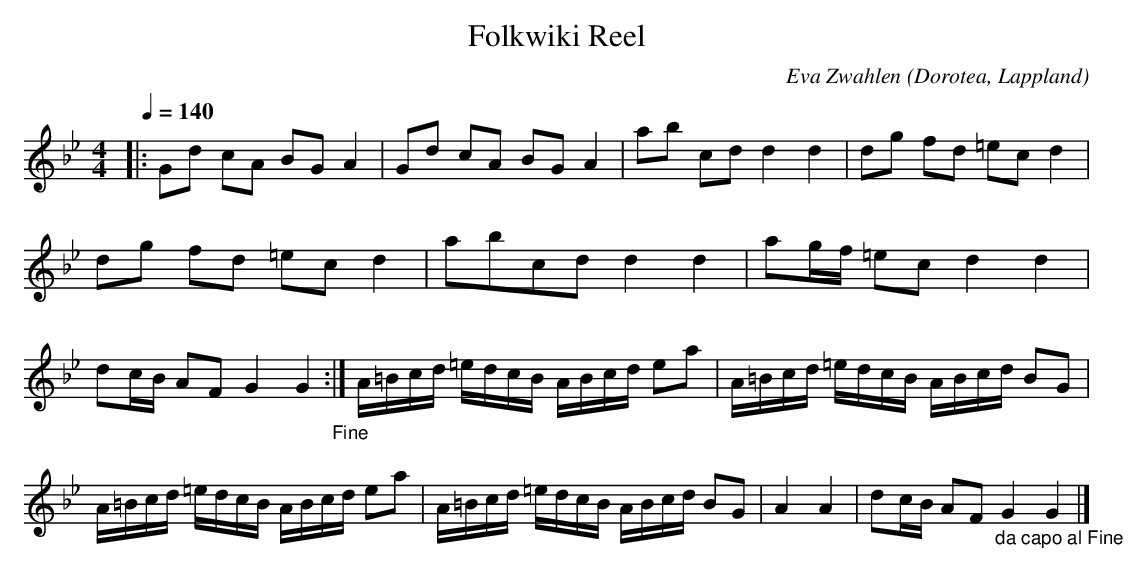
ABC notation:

X:1
T:Folkwiki Reel
O:Dorotea, Lappland
C: Eva Zwahlen
M:4/4
L:1/16
K:Gm
Q: 1/4=140
|: G2d2 c2A2 B2G2 A4 | G2d2 c2A2 B2G2 A4 | a2b2 c2d2 d4 d4 | d2g2 f2d2 =e2c2 d4 | d2g2 f2d2 =e2c2 d4 | a2b2c2d2 d4 d4 | a2gf =e2c2 d4 d4|d2cB A2F2 G4 G4 "_Fine":| A=Bcd =edcB ABcd e2a2 | A=Bcd =edcB ABcd B2G2 |A=Bcd =edcB ABcd e2a2 | A=Bcd =edcB ABcd B2G2 | A4 A4 | d2cB A2F2 "_da capo al Fine" G4 G4 |]
